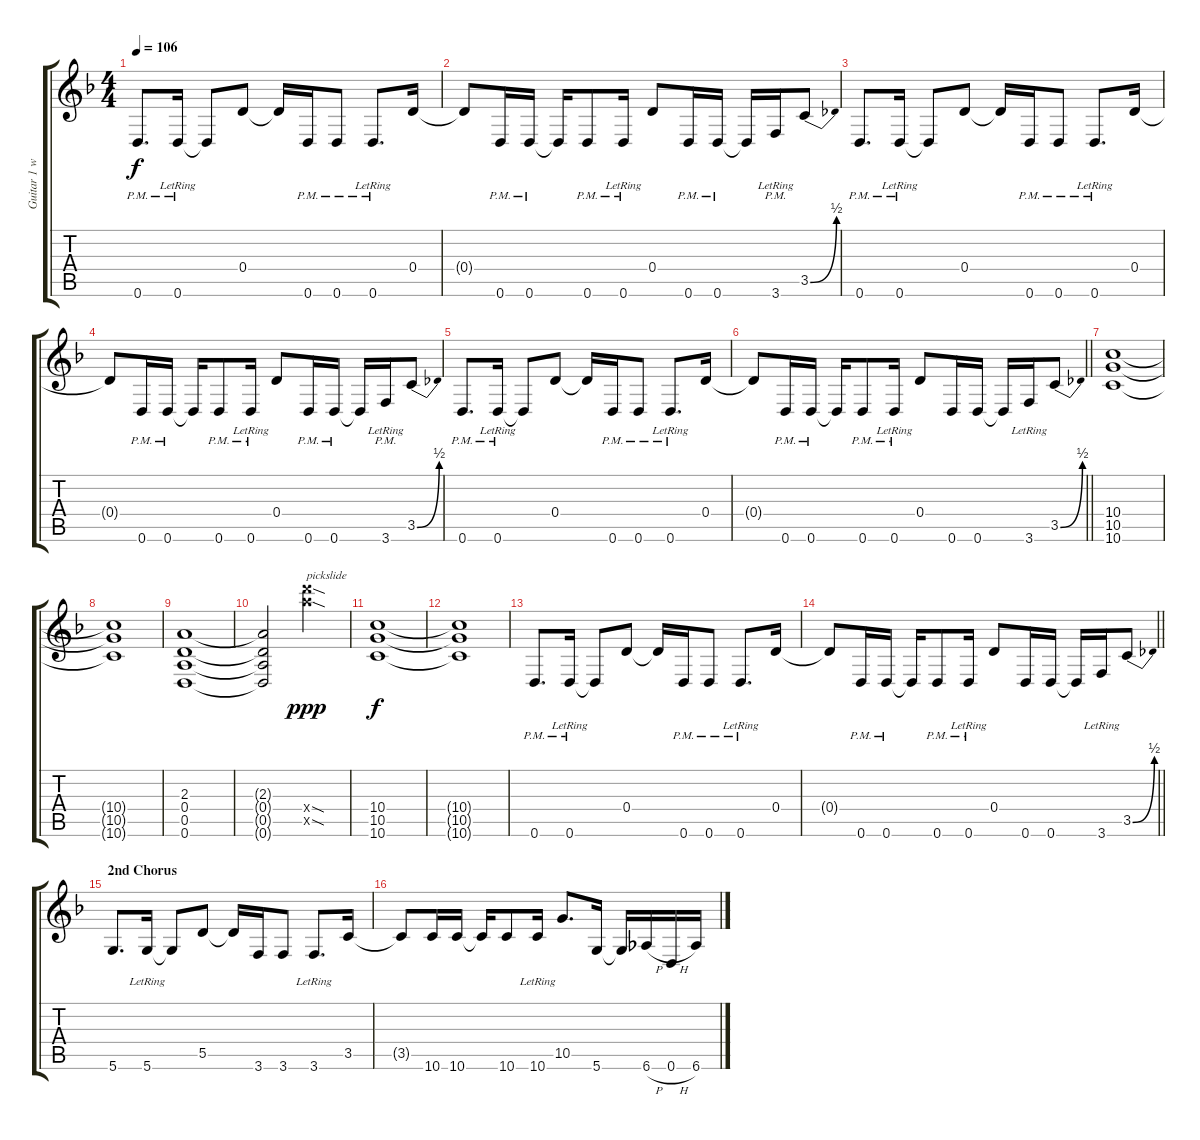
\track ("Guitar 1 w/ delay" "Guitar 1 w") {instrument distortionguitar}
\staff {score tabs}
\tuning (E4 B3 G3 D3 A2 D2) {hide}
\ts (4 4)
\tempo 106
\clef g2
\ks dminor
0.6{pm}.8{d dy f} 0.6{pm lr}.16 0.6{t}.8 0.4.8 0.4{t}.16 0.6{pm}.16 0.6{pm}.8 0.6{pm lr}.8{d} 0.4.16 |
0.4{t}.8 0.6{pm}.16 0.6{pm}.16 0.6{t}.16 0.6{pm}.8 0.6{pm lr}.16 0.4.8 0.6{pm}.16 0.6{pm}.16 0.6{t}.16 3.6{pm lr}.16 3.5{be (bend 0 0 60 2)}.8 |
0.6{pm}.8{d} 0.6{pm lr}.16 0.6{t}.8 0.4.8 0.4{t}.16 0.6{pm}.16 0.6{pm}.8 0.6{pm lr}.8{d} 0.4.16 |
0.4{t}.8 0.6{pm}.16 0.6{pm}.16 0.6{t}.16 0.6{pm}.8 0.6{pm lr}.16 0.4.8 0.6{pm}.16 0.6{pm}.16 0.6{t}.16 3.6{pm lr}.16 3.5{be (bend 0 0 60 2)}.8 |
0.6{pm}.8{d} 0.6{pm lr}.16 0.6{t}.8 0.4.8 0.4{t}.16 0.6{pm}.16 0.6{pm}.8 0.6{pm lr}.8{d} 0.4.16 |
\barLineRight lightlight
0.4{t}.8 0.6{pm}.16 0.6{pm}.16 0.6{t}.16 0.6{pm}.8 0.6{pm lr}.16 0.4.8 0.6.16 0.6.16 0.6{t}.16 3.6{lr}.16 3.5{be (bend 0 0 60 2)}.8 |
(10.4 10.5 10.6).1 |
(10.4{t} 10.5{t} 10.6{t}).1 |
(2.3 0.4 0.5 0.6).1 |
(2.3{t} 0.4{t} 0.5{t} 0.6{t}).2 (24.4{sod x} 24.5{sod x}).2{txt "pickslide" dy ppp} |
(10.4 10.5 10.6).1{dy f} |
(10.4{t} 10.5{t} 10.6{t}).1 |
0.6{pm}.8{d} 0.6{pm lr}.16 0.6{t}.8 0.4.8 0.4{t}.16 0.6{pm}.16 0.6{pm}.8 0.6{pm lr}.8{d} 0.4.16 |
\barLineRight lightlight
0.4{t}.8 0.6{pm}.16 0.6{pm}.16 0.6{t}.16 0.6{pm}.8 0.6{pm lr}.16 0.4.8 0.6.16 0.6.16 0.6{t}.16 3.6{lr}.16 3.5{be (bend 0 0 60 2)}.8 |
\section ("" "2nd Chorus")
5.6.8{d} 5.6{lr}.16 5.6{t}.8 5.5.8 5.5{t}.16 3.6.16 3.6.8 3.6{lr}.8{d} 3.5.16 |
3.5{t}.8 10.6.16 10.6.16 10.6{t}.16 10.6.8 10.6{lr}.16 10.5.8{d} 5.6.16 5.6{t}.16 6.6{h}.16 0.6{h}.16 6.6.16
